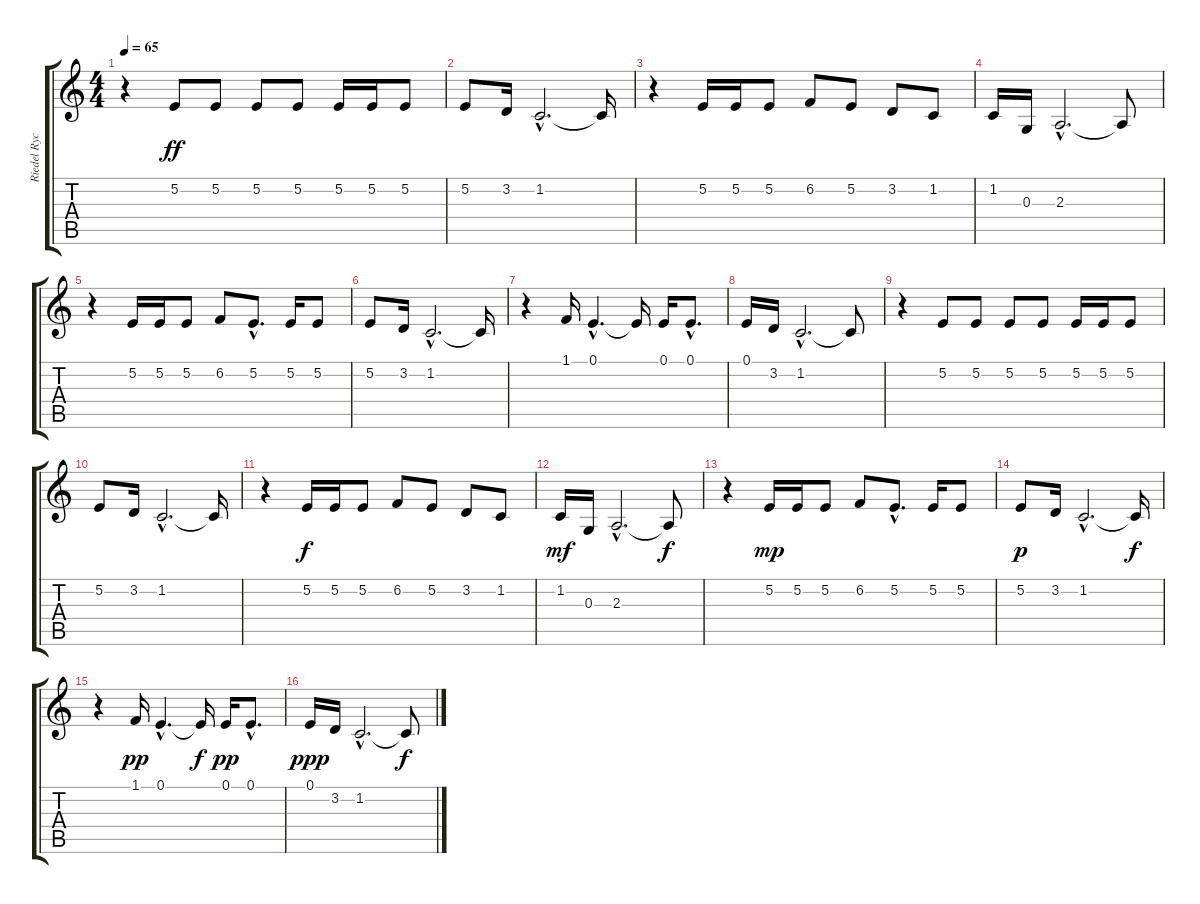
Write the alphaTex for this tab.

\track ("Riedel Rychu" "Riedel Ryc") {instrument lead6voice}
\staff {score tabs}
\tuning (E4 B3 G3 D3 A2 E2) {hide}
\ts (4 4)
\tempo 65
\clef g2
\ks c
r.4{dy ff} 5.2.8 5.2.8 5.2.8 5.2.8 5.2.16 5.2.16 5.2.8 |
5.2.8 3.2.16 1.2{hac}.2{d} 1.2{t}.16 |
r.4 5.2.16 5.2.16 5.2.8 6.2.8 5.2.8 3.2.8 1.2.8 |
1.2.16 0.3.16 2.3{hac}.2{d} 2.3{t}.8 |
r.4 5.2.16 5.2.16 5.2.8 6.2.8 5.2{hac}.8{d} 5.2.16 5.2.8 |
5.2.8 3.2.16 1.2{hac}.2{d} 1.2{t}.16 |
r.4 1.1.16 0.1{hac}.4{d} 0.1{t}.16 0.1.16 0.1{hac}.8{d} |
0.1.16 3.2.16 1.2{hac}.2{d} 1.2{t}.8 |
r.4 5.2.8 5.2.8 5.2.8 5.2.8 5.2.16 5.2.16 5.2.8 |
5.2.8 3.2.16 1.2{hac}.2{d} 1.2{t}.16 |
r.4 5.2.16{dy f} 5.2.16 5.2.8 6.2.8 5.2.8 3.2.8 1.2.8 |
1.2.16{dy mf} 0.3.16 2.3{hac}.2{d} 2.3{t}.8{dy f} |
r.4 5.2.16{dy mp} 5.2.16 5.2.8 6.2.8 5.2{hac}.8{d} 5.2.16 5.2.8 |
5.2.8{dy p} 3.2.16 1.2{hac}.2{d} 1.2{t}.16{dy f} |
r.4 1.1.16{dy pp} 0.1{hac}.4{d} 0.1{t}.16{dy f} 0.1.16{dy pp} 0.1{hac}.8{d} |
0.1.16{dy ppp} 3.2.16 1.2{hac}.2{d} 1.2{t}.8{dy f}
